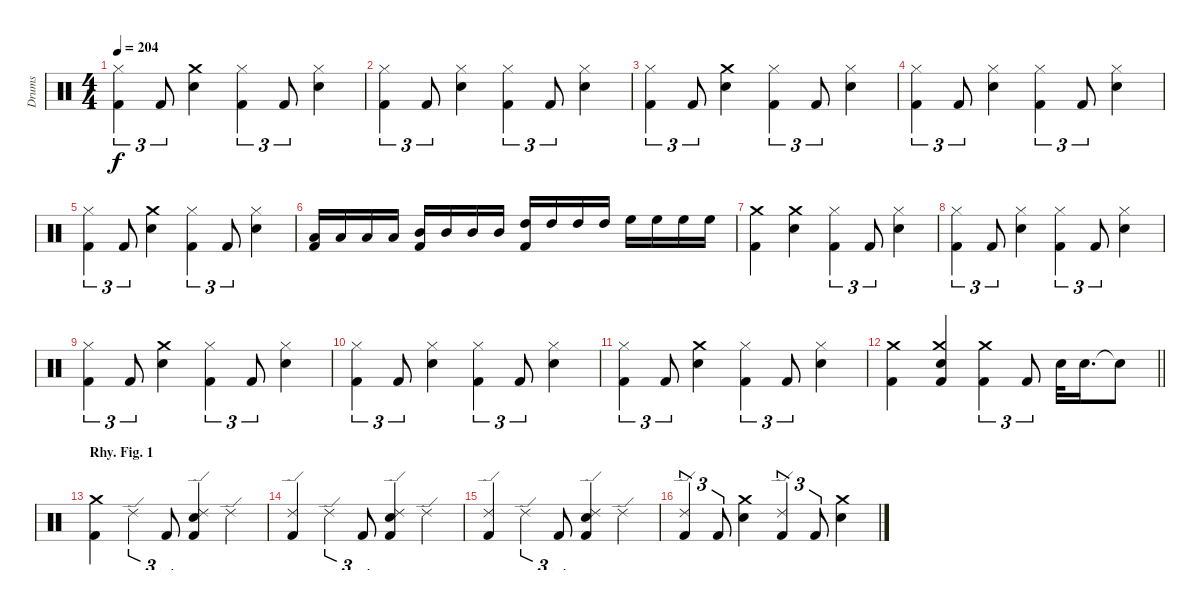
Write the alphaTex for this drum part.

\track ("Drums" "Drums") {mute instrument percussion}
\staff {score}
\articulation defaults
\ts (4 4)
\tempo 204
\clef neutral
\ks c
("Kick (hit) 2" "Hi-Hat (closed)").4{tu (3 2) dy f} "Kick (hit) 2".8{tu (3 2)} ("Crash medium (hit)" "Snare (hit) 2").4 ("Kick (hit) 2" "Hi-Hat (closed)").4{tu (3 2)} "Kick (hit) 2".8{tu (3 2)} ("Snare (hit) 2" "Hi-Hat (closed)").4 |
("Kick (hit) 2" "Hi-Hat (closed)").4{tu (3 2)} "Kick (hit) 2".8{tu (3 2)} ("Snare (hit) 2" "Hi-Hat (closed)").4 ("Kick (hit) 2" "Hi-Hat (closed)").4{tu (3 2)} "Kick (hit) 2".8{tu (3 2)} ("Snare (hit) 2" "Hi-Hat (closed)").4 |
("Kick (hit) 2" "Hi-Hat (closed)").4{tu (3 2)} "Kick (hit) 2".8{tu (3 2)} ("Crash medium (hit)" "Snare (hit) 2").4 ("Kick (hit) 2" "Hi-Hat (closed)").4{tu (3 2)} "Kick (hit) 2".8{tu (3 2)} ("Snare (hit) 2" "Hi-Hat (closed)").4 |
("Kick (hit) 2" "Hi-Hat (closed)").4{tu (3 2)} "Kick (hit) 2".8{tu (3 2)} ("Snare (hit) 2" "Hi-Hat (closed)").4 ("Kick (hit) 2" "Hi-Hat (closed)").4{tu (3 2)} "Kick (hit) 2".8{tu (3 2)} ("Snare (hit) 2" "Hi-Hat (closed)").4 |
("Kick (hit) 2" "Hi-Hat (closed)").4{tu (3 2)} "Kick (hit) 2".8{tu (3 2)} ("Crash medium (hit)" "Snare (hit) 2").4 ("Kick (hit) 2" "Hi-Hat (closed)").4{tu (3 2)} "Kick (hit) 2".8{tu (3 2)} ("Snare (hit) 2" "Hi-Hat (closed)").4 |
("Low Tom (hit)" "Kick (hit) 2").16 "Low Tom (hit)".16 "Low Tom (hit)".16 "Low Tom (hit)".16 ("Mid Tom (hit)" "Kick (hit) 2").16 "Mid Tom (hit)".16 "Mid Tom (hit)".16 "Mid Tom (hit)".16 ("High Tom (hit)" "Kick (hit) 2").16 "High Tom (hit)".16 "High Tom (hit)".16 "High Tom (hit)".16 "High Floor Tom (hit)".16 "High Floor Tom (hit)".16 "High Floor Tom (hit)".16 "High Floor Tom (hit)".16 |
("Kick (hit) 2" "Crash medium (hit)").4 ("Snare (hit) 2" "Crash medium (hit)").4 ("Hi-Hat (closed)" "Kick (hit) 2").4{tu (3 2)} "Kick (hit) 2".8{tu (3 2)} ("Hi-Hat (closed)" "Snare (hit) 2").4 |
("Kick (hit) 2" "Hi-Hat (closed)").4{tu (3 2)} "Kick (hit) 2".8{tu (3 2)} ("Snare (hit) 2" "Hi-Hat (closed)").4 ("Kick (hit) 2" "Hi-Hat (closed)").4{tu (3 2)} "Kick (hit) 2".8{tu (3 2)} ("Snare (hit) 2" "Hi-Hat (closed)").4 |
("Kick (hit) 2" "Hi-Hat (closed)").4{tu (3 2)} "Kick (hit) 2".8{tu (3 2)} ("Crash medium (hit)" "Snare (hit) 2").4 ("Kick (hit) 2" "Hi-Hat (closed)").4{tu (3 2)} "Kick (hit) 2".8{tu (3 2)} ("Snare (hit) 2" "Hi-Hat (closed)").4 |
("Kick (hit) 2" "Hi-Hat (closed)").4{tu (3 2)} "Kick (hit) 2".8{tu (3 2)} ("Snare (hit) 2" "Hi-Hat (closed)").4 ("Kick (hit) 2" "Hi-Hat (closed)").4{tu (3 2)} "Kick (hit) 2".8{tu (3 2)} ("Snare (hit) 2" "Hi-Hat (closed)").4 |
("Kick (hit) 2" "Hi-Hat (closed)").4{tu (3 2)} "Kick (hit) 2".8{tu (3 2)} ("Crash medium (hit)" "Snare (hit) 2").4 ("Kick (hit) 2" "Hi-Hat (closed)").4{tu (3 2)} "Kick (hit) 2".8{tu (3 2)} ("Snare (hit) 2" "Hi-Hat (closed)").4 |
\barLineRight lightlight
("Kick (hit) 2" "Crash medium (hit)").4 ("Kick (hit) 2" "Snare (hit) 2" "Crash medium (hit)").4 ("Kick (hit) 2" "Crash medium (hit)").4{tu (3 2)} "Kick (hit) 2".8{tu (3 2)} "Snare (hit) 2".32 "Snare (hit) 2".16{d} "Snare (hit)"{t}.8 |
\section ("" "Rhy. Fig. 1")
("Kick (hit) 2" "Crash medium (hit)").4 "Ride (edge) 2".4{tu (3 2)} "Kick (hit) 2".8{tu (3 2)} ("Kick (hit) 2" "Snare (hit) 2" "Ride (edge) 2").4 "Ride (edge) 2".4 |
("Kick (hit) 2" "Ride (edge) 2").4 "Ride (edge) 2".4{tu (3 2)} "Kick (hit) 2".8{tu (3 2)} ("Kick (hit) 2" "Snare (hit) 2" "Ride (edge) 2").4 "Ride (edge) 2".4 |
("Kick (hit) 2" "Ride (edge) 2").4 "Ride (edge) 2".4{tu (3 2)} "Kick (hit) 2".8{tu (3 2)} ("Kick (hit) 2" "Snare (hit) 2" "Ride (edge) 2").4 "Ride (edge) 2".4 |
("Ride (edge) 2" "Kick (hit) 2").4{tu (3 2)} "Kick (hit) 2".8{tu (3 2)} ("Snare (hit) 2" "Crash medium (hit)").4 ("Ride (edge) 2" "Kick (hit) 2").4{tu (3 2)} "Kick (hit) 2".8{tu (3 2)} ("Snare (hit) 2" "Crash medium (hit)").4
